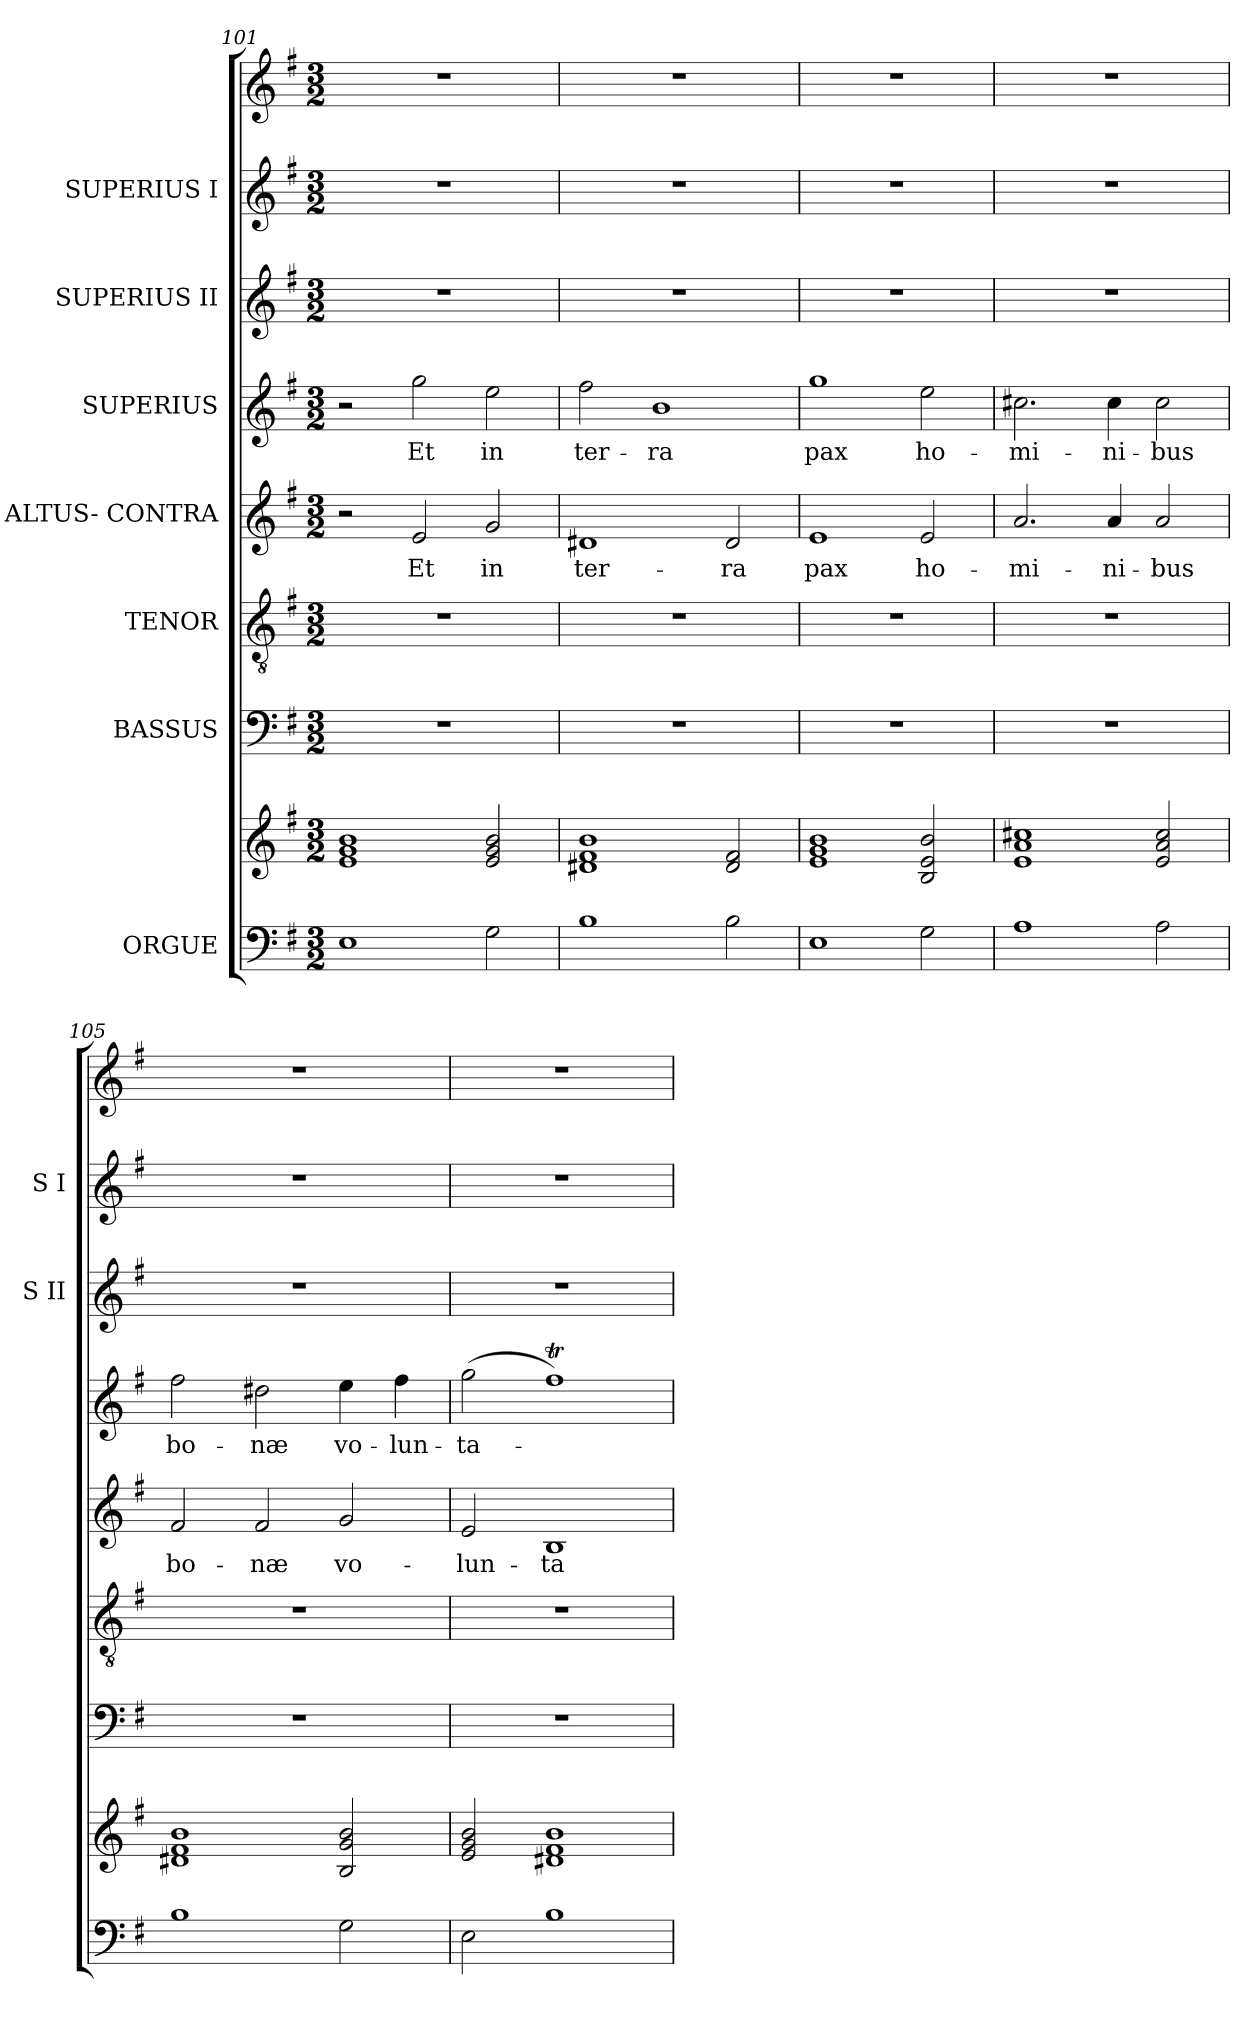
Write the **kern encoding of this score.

**kern	**kern	**kern	**kern	**kern	**text	**kern	**text	**kern	**kern	**kern
*part8	*part8	*part7	*part6	*part5	*part5	*part4	*part4	*part3	*part2	*part1
*staff9	*staff8	*staff7	*staff6	*staff5	*staff5	*staff4	*staff4	*staff3	*staff2	*staff1
*I"ORGUE	*	*I"BASSUS	*I"TENOR	*I"ALTUS- CONTRA	*	*I"SUPERIUS	*	*I"SUPERIUS II	*I"SUPERIUS I	*
*	*	*	*	*	*	*	*	*I'S II	*I'S I	*
*clefF4	*clefG2	*clefF4	*clefGv2	*clefG2	*	*clefG2	*	*clefG2	*clefG2	*clefG2
*k[f#]	*k[f#]	*k[f#]	*k[f#]	*k[f#]	*	*k[f#]	*	*k[f#]	*k[f#]	*k[f#]
*e:	*e:	*e:	*e:	*e:	*	*e:	*	*e:	*e:	*e:
*M3/2	*M3/2	*M3/2	*M3/2	*M3/2	*	*M3/2	*	*M3/2	*M3/2	*M3/2
=101X2	=101X2	=101X2	=101X2	=101X2	=101X2	=101X2	=101X2	=101X2	=101X2	=101X2
1E	1e 1g 1b	1.r	1.r	2r	.	2r	.	1.r	1.r	1.r
!	!	!	!	!	!LO:LY:b	!	!LO:LY:b	!	!	!
.	.	.	.	2e/	Et	2gg\	Et	.	.	.
!	!	!	!	!	!LO:LY:b	!	!LO:LY:b	!	!	!
2G\	2e/ 2g/ 2b/	.	.	2g/	in	2ee\	in	.	.	.
=102	=102	=102	=102	=102	=102	=102	=102	=102	=102	=102
!	!	!	!	!	!LO:LY:b	!	!LO:LY:b	!	!	!
1B	1d#X 1f# 1b	1.r	1.r	1d#X	ter-	2ff#\	ter-	1.r	1.r	1.r
!	!	!	!	!	!	!	!LO:LY:b	!	!	!
.	.	.	.	.	.	1b	-ra	.	.	.
!	!	!	!	!	!LO:LY:b	!	!	!	!	!
2B\	2d#/ 2f#/	.	.	2d#/	-ra	.	.	.	.	.
!!LO:LB:g=z
=103	=103	=103	=103	=103	=103	=103	=103	=103	=103	=103
!	!	!	!	!	!LO:LY:b	!	!LO:LY:b	!	!	!
1E	1e 1g 1b	1.r	1.r	1e	pax	1gg	pax	1.r	1.r	1.r
!	!	!	!	!	!LO:LY:b	!	!LO:LY:b	!	!	!
2G\	2B/ 2e/ 2b/	.	.	2e/	ho-	2ee\	ho-	.	.	.
=104	=104	=104	=104	=104	=104	=104	=104	=104	=104	=104
!	!	!	!	!	!LO:LY:b	!	!LO:LY:b	!	!	!
1A	1e 1a 1cc#X	1.r	1.r	2.a/	-mi-	2.cc#X\	-mi-	1.r	1.r	1.r
!	!	!	!	!	!LO:LY:b	!	!LO:LY:b	!	!	!
.	.	.	.	4a/	-ni-	4cc#\	-ni-	.	.	.
!	!	!	!	!	!LO:LY:b	!	!LO:LY:b	!	!	!
2A\	2e/ 2a/ 2cc#/	.	.	2a/	-bus	2cc#\	-bus	.	.	.
=105	=105	=105	=105	=105	=105	=105	=105	=105	=105	=105
!	!	!	!	!	!LO:LY:b	!	!LO:LY:b	!	!	!
1B	1d#X 1f# 1b	1.r	1.r	2f#/	bo-	2ff#\	bo-	1.r	1.r	1.r
!	!	!	!	!	!LO:LY:b	!	!LO:LY:b	!	!	!
.	.	.	.	2f#/	-næ	2dd#X\	-næ	.	.	.
!	!	!	!	!	!LO:LY:b	!	!LO:LY:b	!	!	!
2G\	2B/ 2g/ 2b/	.	.	2g/	vo-	4ee\	vo-	.	.	.
!	!	!	!	!	!	!	!LO:LY:b	!	!	!
.	.	.	.	.	.	4ff#\	-lun-	.	.	.
=106	=106	=106	=106	=106	=106	=106	=106	=106	=106	=106
!	!	!	!	!	!LO:LY:b	!	!LO:LY:b	!	!	!
2E\	2e/ 2g/ 2b/	1.r	1.r	2e/	-lun-	(>2gg\	-ta-	1.r	1.r	1.r
!	!	!	!	!	!LO:LY:b	!	!	!	!	!
1B	1d#X 1f# 1b	.	.	1B	-ta-	1ff#t)	.	.	.	.
=	=	=	=	=	=	=	=	=	=	=
*-	*-	*-	*-	*-	*-	*-	*-	*-	*-	*-
